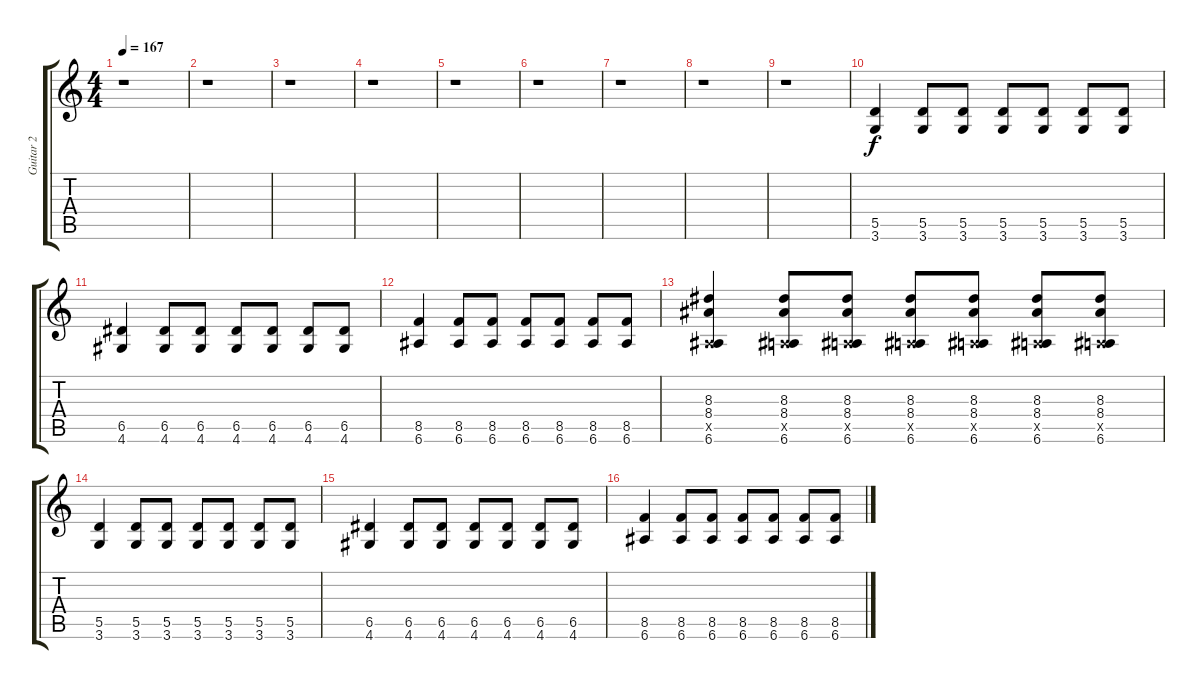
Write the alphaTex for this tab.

\track ("Guitar 2" "Guitar 2") {instrument electricguitarclean}
\staff {score tabs}
\tuning (E4 B3 G3 D3 A2 E2) {hide}
\ts (4 4)
\tempo 167
\clef g2
\ks c
r.1{dy f} |
r.1 |
r.1 |
r.1 |
r.1 |
r.1 |
r.1 |
r.1 |
r.1 |
(5.5 3.6).4 (5.5 3.6).8 (5.5 3.6).8 (5.5 3.6).8 (5.5 3.6).8 (5.5 3.6).8 (5.5 3.6).8 |
(6.5 4.6).4 (6.5 4.6).8 (6.5 4.6).8 (6.5 4.6).8 (6.5 4.6).8 (6.5 4.6).8 (6.5 4.6).8 |
(8.5 6.6).4 (8.5 6.6).8 (8.5 6.6).8 (8.5 6.6).8 (8.5 6.6).8 (8.5 6.6).8 (8.5 6.6).8 |
(8.3 8.4 0.5{x} 6.6).4 (8.3 8.4 0.5{x} 6.6).8 (8.3 8.4 0.5{x} 6.6).8 (8.3 8.4 0.5{x} 6.6).8 (8.3 8.4 0.5{x} 6.6).8 (8.3 8.4 0.5{x} 6.6).8 (8.3 8.4 0.5{x} 6.6).8 |
(5.5 3.6).4 (5.5 3.6).8 (5.5 3.6).8 (5.5 3.6).8 (5.5 3.6).8 (5.5 3.6).8 (5.5 3.6).8 |
(6.5 4.6).4 (6.5 4.6).8 (6.5 4.6).8 (6.5 4.6).8 (6.5 4.6).8 (6.5 4.6).8 (6.5 4.6).8 |
(8.5 6.6).4 (8.5 6.6).8 (8.5 6.6).8 (8.5 6.6).8 (8.5 6.6).8 (8.5 6.6).8 (8.5 6.6).8
